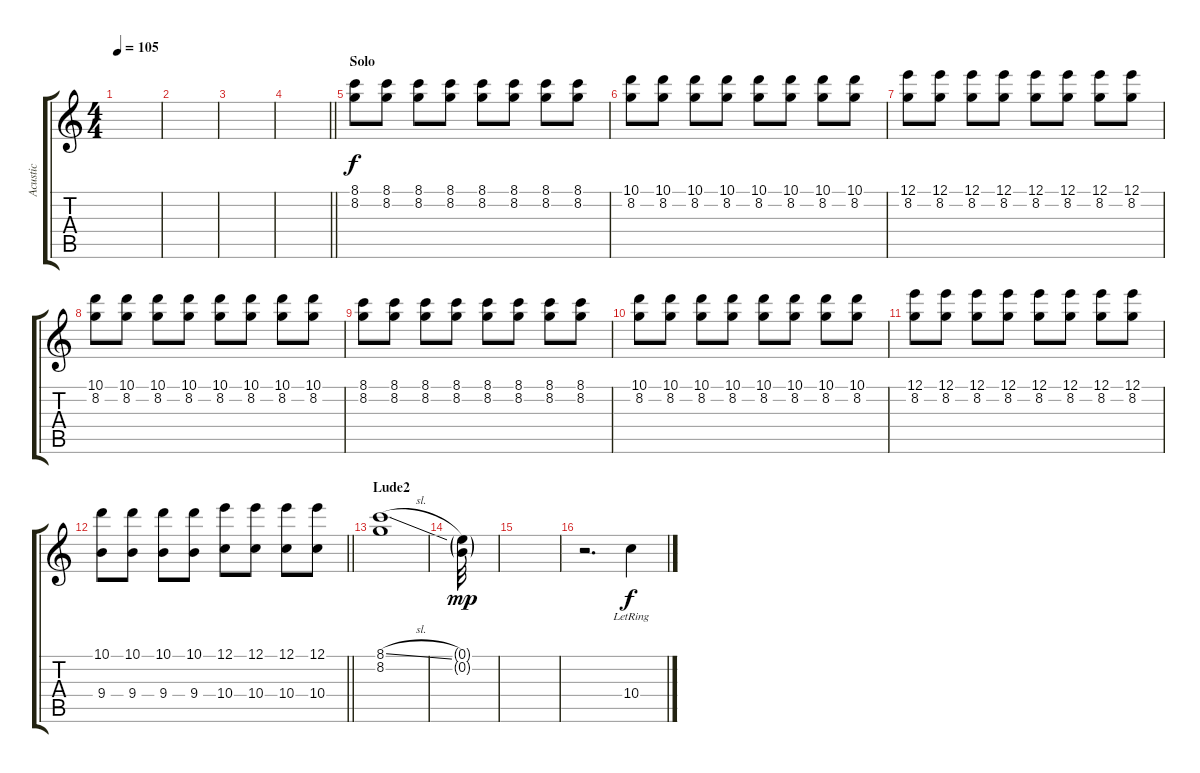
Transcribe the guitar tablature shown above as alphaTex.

\track ("Acustic" "Acustic") {instrument acousticguitarsteel}
\staff {score tabs}
\tuning (E4 B3 G3 D3 A2 E2) {hide}
\ts (4 4)
\tempo 105
\clef g2
\ks c
|
|
|
\barLineRight lightlight
|
\section ("" "Solo")
(8.1 8.2).8{dy f} (8.1 8.2).8 (8.1 8.2).8 (8.1 8.2).8 (8.1 8.2).8 (8.1 8.2).8 (8.1 8.2).8 (8.1 8.2).8 |
(10.1 8.2).8 (10.1 8.2).8 (10.1 8.2).8 (10.1 8.2).8 (10.1 8.2).8 (10.1 8.2).8 (10.1 8.2).8 (10.1 8.2).8 |
(12.1 8.2).8 (12.1 8.2).8 (12.1 8.2).8 (12.1 8.2).8 (12.1 8.2).8 (12.1 8.2).8 (12.1 8.2).8 (12.1 8.2).8 |
(10.1 8.2).8 (10.1 8.2).8 (10.1 8.2).8 (10.1 8.2).8 (10.1 8.2).8 (10.1 8.2).8 (10.1 8.2).8 (10.1 8.2).8 |
(8.1 8.2).8 (8.1 8.2).8 (8.1 8.2).8 (8.1 8.2).8 (8.1 8.2).8 (8.1 8.2).8 (8.1 8.2).8 (8.1 8.2).8 |
(10.1 8.2).8 (10.1 8.2).8 (10.1 8.2).8 (10.1 8.2).8 (10.1 8.2).8 (10.1 8.2).8 (10.1 8.2).8 (10.1 8.2).8 |
(12.1 8.2).8 (12.1 8.2).8 (12.1 8.2).8 (12.1 8.2).8 (12.1 8.2).8 (12.1 8.2).8 (12.1 8.2).8 (12.1 8.2).8 |
\barLineRight lightlight
(10.1 9.4).8 (10.1 9.4).8 (10.1 9.4).8 (10.1 9.4).8 (12.1 10.4).8 (12.1 10.4).8 (12.1 10.4).8 (12.1 10.4).8 |
\section ("" "Lude2")
(8.1{sl} 8.2).1 |
(0.1{g} 0.2{g}).32{dy mp} |
|
r.2{d} 10.4{sl lr}.4{dy f}
